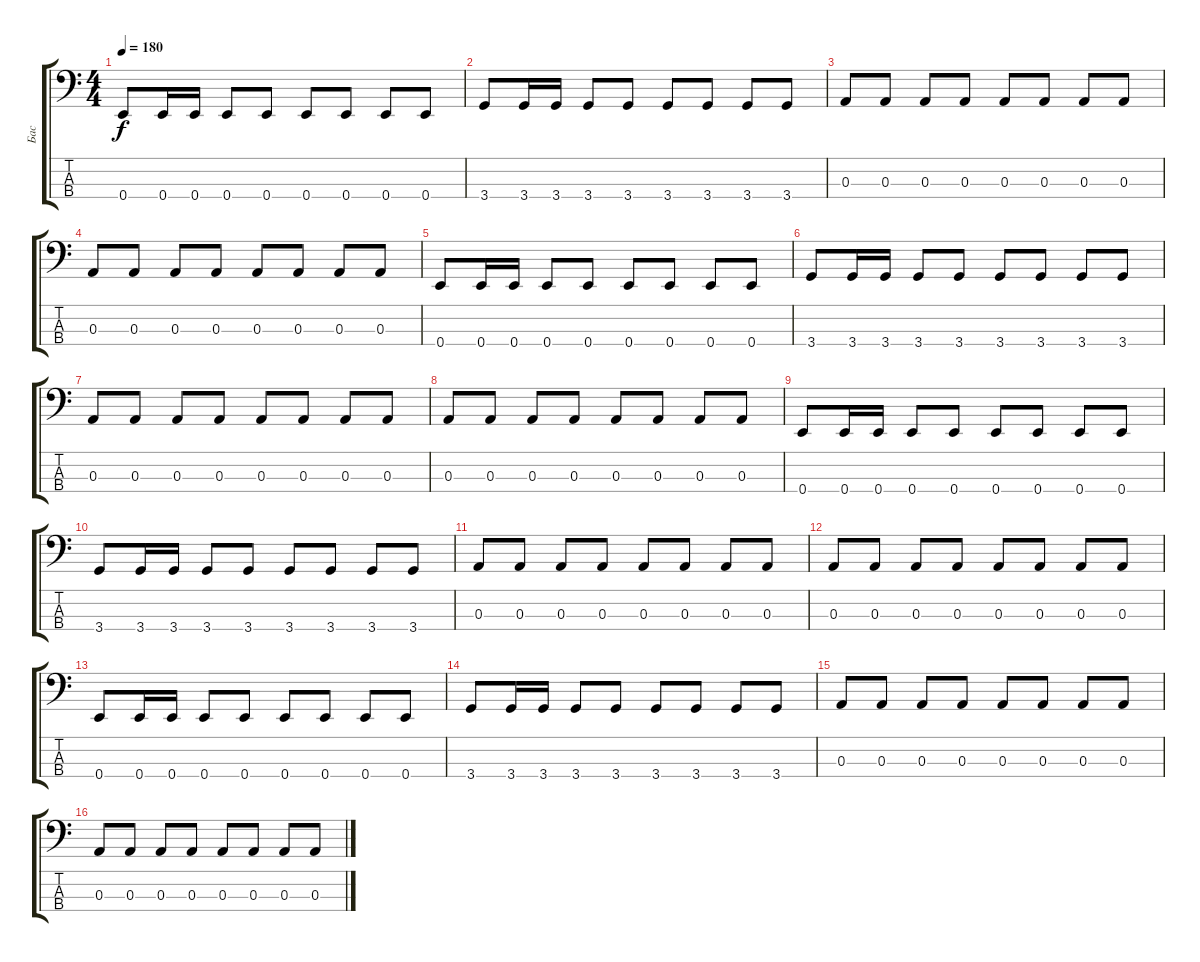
\track ("Бас" "Бас") {instrument electricbassfinger}
\staff {score tabs}
\tuning (G2 D2 A1 E1) {hide}
\ts (4 4)
\tempo 180
\clef f4
\ks c
0.4.8{dy f} 0.4.16 0.4.16 0.4.8 0.4.8 0.4.8 0.4.8 0.4.8 0.4.8 |
3.4.8 3.4.16 3.4.16 3.4.8 3.4.8 3.4.8 3.4.8 3.4.8 3.4.8 |
0.3.8 0.3.8 0.3.8 0.3.8 0.3.8 0.3.8 0.3.8 0.3.8 |
0.3.8 0.3.8 0.3.8 0.3.8 0.3.8 0.3.8 0.3.8 0.3.8 |
0.4.8 0.4.16 0.4.16 0.4.8 0.4.8 0.4.8 0.4.8 0.4.8 0.4.8 |
3.4.8 3.4.16 3.4.16 3.4.8 3.4.8 3.4.8 3.4.8 3.4.8 3.4.8 |
0.3.8 0.3.8 0.3.8 0.3.8 0.3.8 0.3.8 0.3.8 0.3.8 |
0.3.8 0.3.8 0.3.8 0.3.8 0.3.8 0.3.8 0.3.8 0.3.8 |
0.4.8 0.4.16 0.4.16 0.4.8 0.4.8 0.4.8 0.4.8 0.4.8 0.4.8 |
3.4.8 3.4.16 3.4.16 3.4.8 3.4.8 3.4.8 3.4.8 3.4.8 3.4.8 |
0.3.8 0.3.8 0.3.8 0.3.8 0.3.8 0.3.8 0.3.8 0.3.8 |
0.3.8 0.3.8 0.3.8 0.3.8 0.3.8 0.3.8 0.3.8 0.3.8 |
0.4.8 0.4.16 0.4.16 0.4.8 0.4.8 0.4.8 0.4.8 0.4.8 0.4.8 |
3.4.8 3.4.16 3.4.16 3.4.8 3.4.8 3.4.8 3.4.8 3.4.8 3.4.8 |
0.3.8 0.3.8 0.3.8 0.3.8 0.3.8 0.3.8 0.3.8 0.3.8 |
0.3.8 0.3.8 0.3.8 0.3.8 0.3.8 0.3.8 0.3.8 0.3.8
